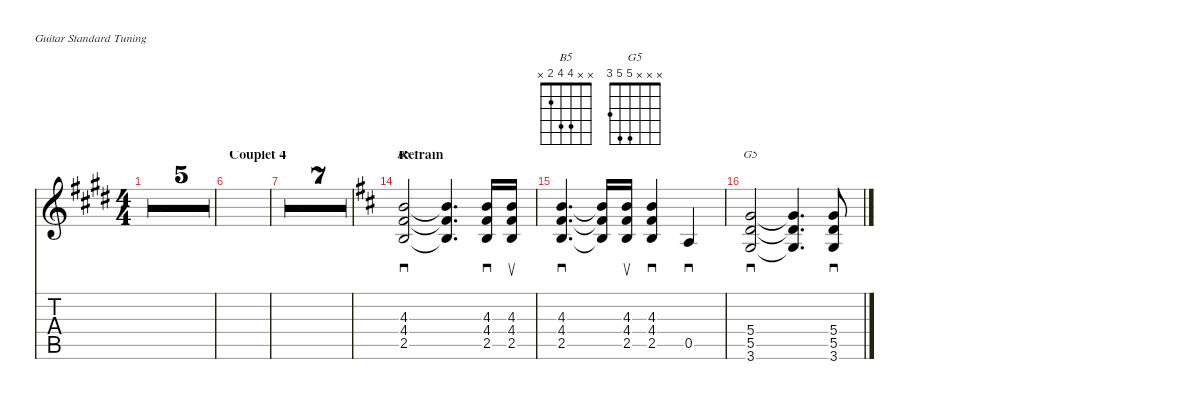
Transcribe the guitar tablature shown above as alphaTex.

\hideDynamics
\bracketExtendMode nobrackets
\singleTrackTrackNamePolicy hidden
\multiTrackTrackNamePolicy hidden
\firstSystemTrackNameOrientation horizontal
\otherSystemsTrackNameOrientation horizontal
\track ("Gtr. distorsion" "E-Gt") {multiBarRest instrument distortionguitar}
\staff {score tabs}
\tuning (E4 B3 G3 D3 A2 E2)
\chord ("B5" x x 4 4 2 x)
\chord ("G5" x x x 5 5 3)
\ts (4 4)
\tempo 84
\clef g2
\ks c#minor
|
|
|
|
r.1 |
\section ("" "Couplet 4")
|
|
|
|
|
|
r.1 |
r.1 |
\section ("" "Refrain")
\ks bminor
(4.3 4.4 2.5).2{sd ch "B5"} (4.3{t} 4.4{t} 2.5{t}).4{d} (4.3 4.4 2.5).16{sd} (4.3 4.4 2.5).16{su} |
(4.3 4.4 2.5).4{d sd} (4.3{t} 4.4{t} 2.5{t}).16 (4.3 4.4 2.5).16{su} (4.3 4.4 2.5).4{sd} 0.5.4{sd} |
(5.4 5.5 3.6).2{sd ch "G5"} (5.4{t} 5.5{t} 3.6{t}).4{d} (5.4 5.5 3.6).8{sd}
